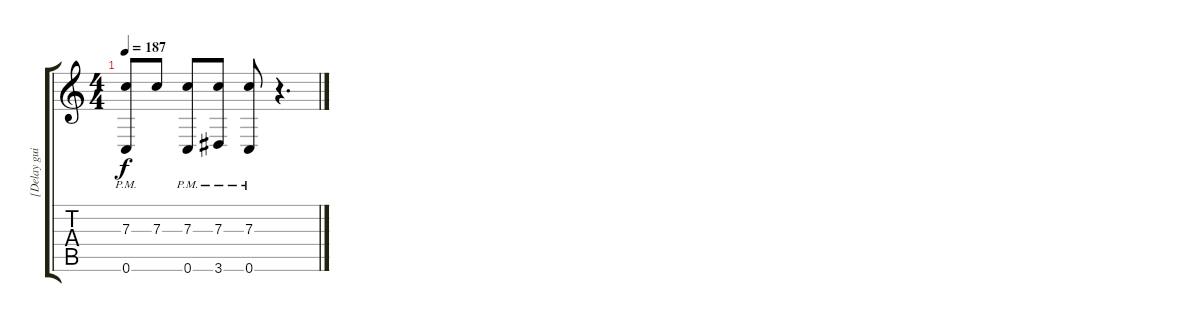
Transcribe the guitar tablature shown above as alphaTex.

\track ("[Delay guitar 1]" "[Delay gui") {instrument overdrivenguitar}
\staff {score tabs}
\tuning (D4 A3 F3 C3 G2 C2) {hide}
\ts (4 4)
\tempo 187
\clef g2
\ks c
(7.3{pm} 0.6).8{dy f} 7.3.8 (7.3{pm} 0.6).8 (7.3{pm} 3.6).8 (7.3{pm} 0.6).8 r.4{d}
